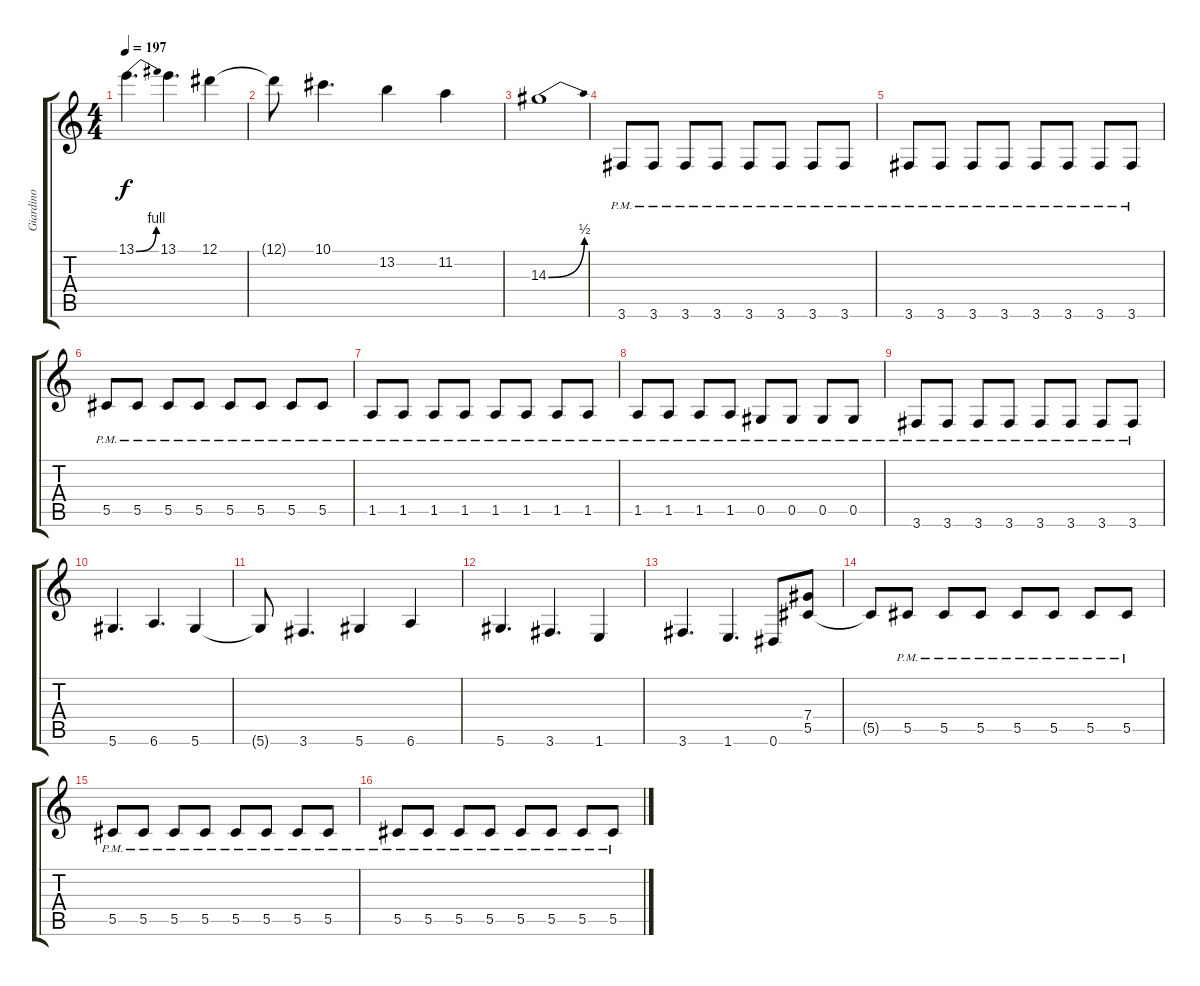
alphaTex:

\track ("Giardino" "Giardino") {instrument overdrivenguitar}
\staff {score tabs}
\tuning (Eb4 Bb3 Gb3 Db3 Ab2 Eb2) {hide}
\ts (4 4)
\tempo 197
\clef g2
\ks c
13.1{be (bend 0 0 60 4)}.4{d dy f} 13.1.4{d} 12.1.4 |
12.1{t}.8 10.1.4{d} 13.2.4 11.2.4 |
14.3{be (bend 0 0 60 2)}.1 |
3.6{pm}.8 3.6{pm}.8 3.6{pm}.8 3.6{pm}.8 3.6{pm}.8 3.6{pm}.8 3.6{pm}.8 3.6{pm}.8 |
3.6{pm}.8 3.6{pm}.8 3.6{pm}.8 3.6{pm}.8 3.6{pm}.8 3.6{pm}.8 3.6{pm}.8 3.6{pm}.8 |
5.5{pm}.8 5.5{pm}.8 5.5{pm}.8 5.5{pm}.8 5.5{pm}.8 5.5{pm}.8 5.5{pm}.8 5.5{pm}.8 |
1.5{pm}.8 1.5{pm}.8 1.5{pm}.8 1.5{pm}.8 1.5{pm}.8 1.5{pm}.8 1.5{pm}.8 1.5{pm}.8 |
1.5{pm}.8 1.5{pm}.8 1.5{pm}.8 1.5{pm}.8 0.5{pm}.8 0.5{pm}.8 0.5{pm}.8 0.5{pm}.8 |
3.6{pm}.8 3.6{pm}.8 3.6{pm}.8 3.6{pm}.8 3.6{pm}.8 3.6{pm}.8 3.6{pm}.8 3.6{pm}.8 |
5.6.4{d} 6.6.4{d} 5.6.4 |
5.6{t}.8 3.6.4{d} 5.6.4 6.6.4 |
5.6.4{d} 3.6.4{d} 1.6.4 |
3.6.4{d} 1.6.4{d} 0.6.8 (7.4 5.5).8 |
5.5{t}.8 5.5{pm}.8 5.5{pm}.8 5.5{pm}.8 5.5{pm}.8 5.5{pm}.8 5.5{pm}.8 5.5{pm}.8 |
5.5{pm}.8 5.5{pm}.8 5.5{pm}.8 5.5{pm}.8 5.5{pm}.8 5.5{pm}.8 5.5{pm}.8 5.5{pm}.8 |
5.5{pm}.8 5.5{pm}.8 5.5{pm}.8 5.5{pm}.8 5.5{pm}.8 5.5{pm}.8 5.5{pm}.8 5.5{pm}.8
